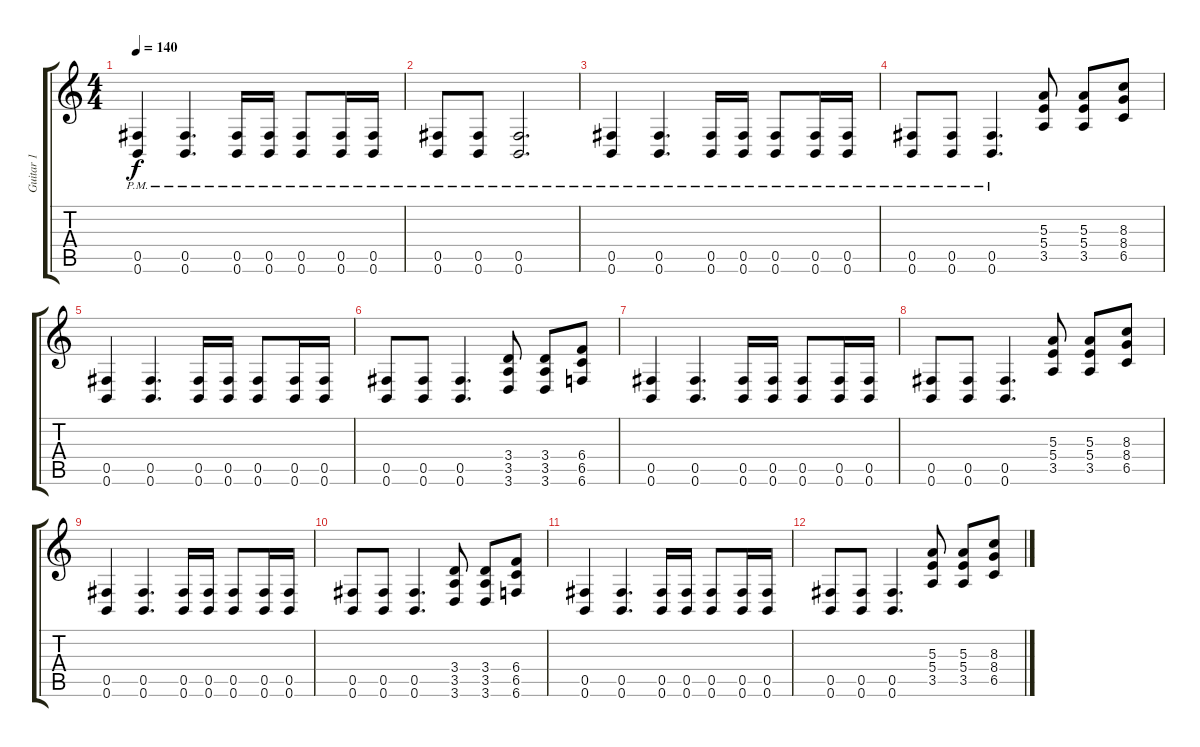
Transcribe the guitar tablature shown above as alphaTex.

\track ("Guitar 1" "Guitar 1") {instrument distortionguitar}
\staff {score tabs}
\tuning (Db4 Ab3 E3 B2 Gb2 B1) {hide}
\ts (4 4)
\tempo 140
\clef g2
\ks c
(0.5{pm} 0.6{pm}).4{dy f} (0.5{pm} 0.6{pm}).4{d} (0.5{pm} 0.6{pm}).16 (0.5{pm} 0.6{pm}).16 (0.5{pm} 0.6{pm}).8 (0.5{pm} 0.6{pm}).16 (0.5{pm} 0.6{pm}).16 |
(0.5{pm} 0.6{pm}).8 (0.5{pm} 0.6{pm}).8 (0.5{pm} 0.6{pm}).2{d} |
(0.5{pm} 0.6{pm}).4 (0.5{pm} 0.6{pm}).4{d} (0.5{pm} 0.6{pm}).16 (0.5{pm} 0.6{pm}).16 (0.5{pm} 0.6{pm}).8 (0.5{pm} 0.6{pm}).16 (0.5{pm} 0.6{pm}).16 |
(0.5{pm} 0.6{pm}).8 (0.5{pm} 0.6{pm}).8 (0.5{pm} 0.6{pm}).4{d} (5.3 5.4 3.5).8 (5.3 5.4 3.5).8 (8.3 8.4 6.5).8 |
(0.5 0.6).4 (0.5 0.6).4{d} (0.5 0.6).16 (0.5 0.6).16 (0.5 0.6).8 (0.5 0.6).16 (0.5 0.6).16 |
(0.5 0.6).8 (0.5 0.6).8 (0.5 0.6).4{d} (3.4 3.5 3.6).8 (3.4 3.5 3.6).8 (6.4 6.5 6.6).8 |
(0.5 0.6).4 (0.5 0.6).4{d} (0.5 0.6).16 (0.5 0.6).16 (0.5 0.6).8 (0.5 0.6).16 (0.5 0.6).16 |
(0.5 0.6).8 (0.5 0.6).8 (0.5 0.6).4{d} (5.3 5.4 3.5).8 (5.3 5.4 3.5).8 (8.3 8.4 6.5).8 |
(0.5 0.6).4 (0.5 0.6).4{d} (0.5 0.6).16 (0.5 0.6).16 (0.5 0.6).8 (0.5 0.6).16 (0.5 0.6).16 |
(0.5 0.6).8 (0.5 0.6).8 (0.5 0.6).4{d} (3.4 3.5 3.6).8 (3.4 3.5 3.6).8 (6.4 6.5 6.6).8 |
(0.5 0.6).4 (0.5 0.6).4{d} (0.5 0.6).16 (0.5 0.6).16 (0.5 0.6).8 (0.5 0.6).16 (0.5 0.6).16 |
(0.5 0.6).8 (0.5 0.6).8 (0.5 0.6).4{d} (5.3 5.4 3.5).8 (5.3 5.4 3.5).8 (8.3 8.4 6.5).8
